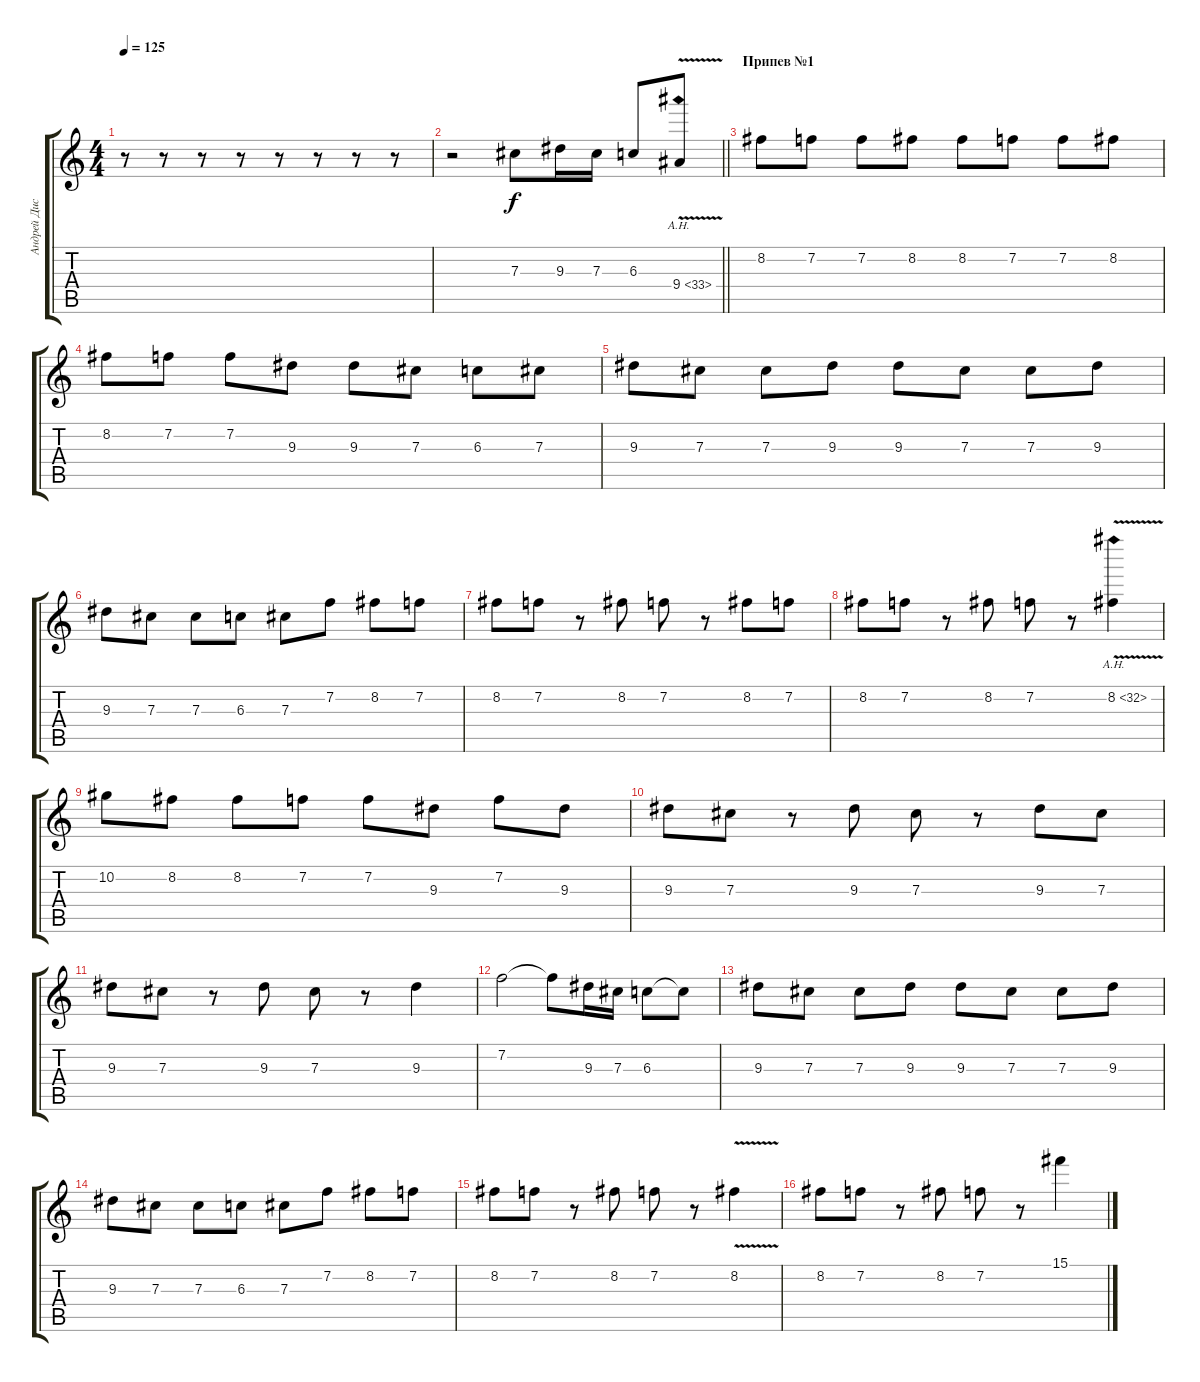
\track ("Андрей Дистр" "Андрей Дис") {instrument distortionguitar}
\staff {score tabs}
\tuning (Eb4 Bb3 Gb3 Db3 Ab2 Eb2) {hide}
\ts (4 4)
\tempo 125
\clef g2
\ks c
r.8{dy f} r.8 r.8 r.8 r.8 r.8 r.8 r.8 |
\barLineRight lightlight
r.2 7.3.8 9.3.16 7.3.16 6.3.8 9.4{ah 24 v}.8 |
\section ("" "Припев №1")
8.2.8 7.2.8 7.2.8 8.2.8 8.2.8 7.2.8 7.2.8 8.2.8 |
8.2.8 7.2.8 7.2.8 9.3.8 9.3.8 7.3.8 6.3.8 7.3.8 |
9.3.8 7.3.8 7.3.8 9.3.8 9.3.8 7.3.8 7.3.8 9.3.8 |
9.3.8 7.3.8 7.3.8 6.3.8 7.3.8 7.2.8 8.2.8 7.2.8 |
8.2.8 7.2.8 r.8 8.2.8 7.2.8 r.8 8.2.8 7.2.8 |
8.2.8 7.2.8 r.8 8.2.8 7.2.8 r.8 8.2{ah 24 v}.4 |
10.2.8 8.2.8 8.2.8 7.2.8 7.2.8 9.3.8 7.2.8 9.3.8 |
9.3.8 7.3.8 r.8 9.3.8 7.3.8 r.8 9.3.8 7.3.8 |
9.3.8 7.3.8 r.8 9.3.8 7.3.8 r.8 9.3.4 |
7.2.2 7.2{t}.8 9.3.16 7.3.16 6.3.8 6.3{t}.8 |
9.3.8 7.3.8 7.3.8 9.3.8 9.3.8 7.3.8 7.3.8 9.3.8 |
9.3.8 7.3.8 7.3.8 6.3.8 7.3.8 7.2.8 8.2.8 7.2.8 |
8.2.8 7.2.8 r.8 8.2.8 7.2.8 r.8 8.2{v}.4 |
8.2.8 7.2.8 r.8 8.2.8 7.2.8 r.8 15.1.4
